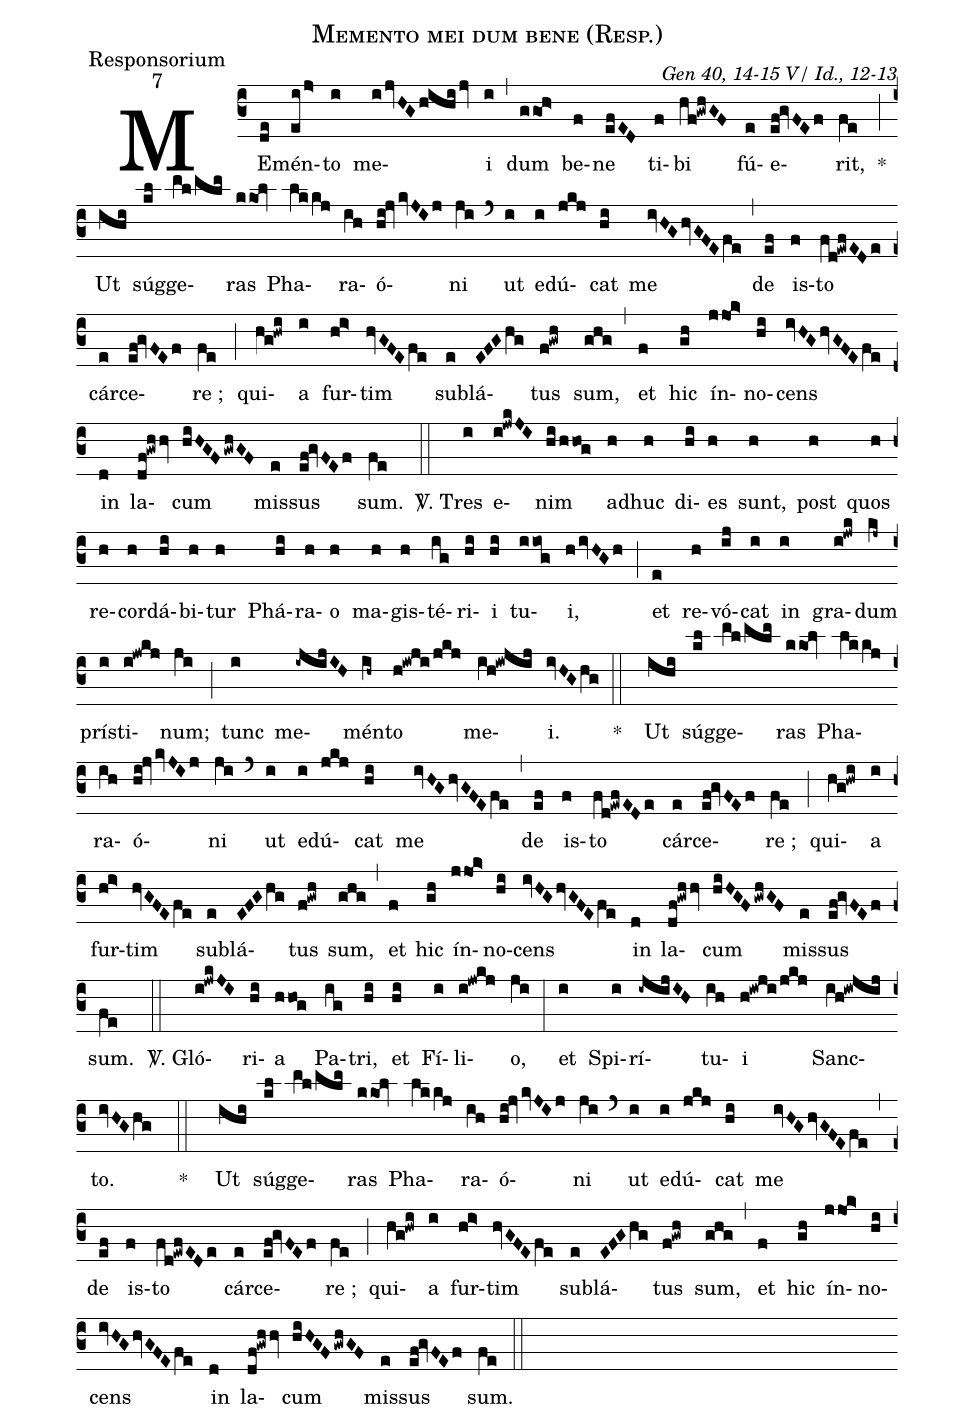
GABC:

name:Memento mei dum bene (Resp.);
office-part:Responsorium;
mode:7;
commentary:Gen 40, 14-15 V/ Id., 12-13;
%%
(c3)ME(de)mén(ei/j>)to(i) me(i/jvHGhihi/jv)i(i) (,) dum(ggo!h>) be(f)ne(efED) ti(f)bi(hf!gwhGF) fú(e)e(ef!gvFEf)rit,(fe) *(;) Ut(ihi) súg(kl)ge(ml/mlm)ras(kkol) Pha(lkkj)ra(ih)ó(hi!jv/kvJIj)ni(ji) (`) ut(i) e(i)dú(jkj)cat(hi) me(ivHGhvGFEfe) (,) de(ef) is(f)to(fd!ewfEDe) cár(e)ce(ef!gvFEf)re ;(fe) (;) qui(hg!hwi)a(i) fur(hi>)tim(hvGFEfe) sub(e)lá(EFGhg)tus(f!gwh) sum,(ghg) (,) et(f) hic(gh) ín(jjo!k>)no(hi)cens(ivHGhvGFEfe) in(d) la(df!gwhhv)cum(hiHGF/gwhGF) mis(e)sus(ef!gvFEf) sum.(fe) (::)

<sp>V/</sp>. Tres(i) e(i!jwkJI)nim(hi/hhog) ad(h)huc(h) di(hi)es(h) sunt,(h) post(h) quos(h) re(h)cor(h)dá(hi)bi(h)tur(h) Phá(hi)ra(h)o(h) ma(h)gis(h)té(ig)ri(hi)i(hi) tu(iiog)i,(h/ivHGh) (;) et(e) re(h)vó(ij)cat(i) in(i) gra(i!jwk)dum(kj~) prís(i)ti(i!jwkj)num;(ji) (;) tunc(i) me(-ijijIH)mén(ih~)to(h!iwji/jkj) me(ih!iwjij)i.(ivHGhg) (::)
*() Ut(ihi) súg(kl)ge(ml/mlm)ras(kkol) Pha(lkkj)ra(ih)ó(hi!jv/kvJIj)ni(ji) (`) ut(i) e(i)dú(jkj)cat(hi) me(ivHGhvGFEfe) (,) de(ef) is(f)to(fd!ewfEDe) cár(e)ce(ef!gvFEf)re ;(fe) (;) qui(hg!hwi)a(i) fur(hi>)tim(hvGFEfe) sub(e)lá(EFGhg)tus(f!gwh) sum,(ghg) (,) et(f) hic(gh) ín(jjo!k>)no(hi)cens(ivHGhvGFEfe) in(d) la(df!gwhhv)cum(hiHGF/gwhGF) mis(e)sus(ef!gvFEf) sum.(fe) (::)

<sp>V/</sp>. Gló(i!jwkJI)ri(hi)a(hhog) Pa(ig)tri,(hi) et(hi) Fí(i)li(i!jwkj)o,(ji) (:) et(i) Spi(i)rí(-ijijIH)tu(ih)i(h!iwji/jkj) Sanc(ih!iwjij)to.(ivHGhg) ( ::)
*() Ut(ihi) súg(kl)ge(ml/mlm)ras(kkol) Pha(lkkj)ra(ih)ó(hi!jv/kvJIj)ni(ji) (`) ut(i) e(i)dú(jkj)cat(hi) me(ivHGhvGFEfe) (,) de(ef) is(f)to(fd!ewfEDe) cár(e)ce(ef!gvFEf)re ;(fe) (;) qui(hg!hwi)a(i) fur(hi>)tim(hvGFEfe) sub(e)lá(EFGhg)tus(f!gwh) sum,(ghg) (,) et(f) hic(gh) ín(jjo!k>)no(hi)cens(ivHGhvGFEfe) in(d) la(df!gwhhv)cum(hiHGF/gwhGF) mis(e)sus(ef!gvFEf) sum.(fe) (::)
